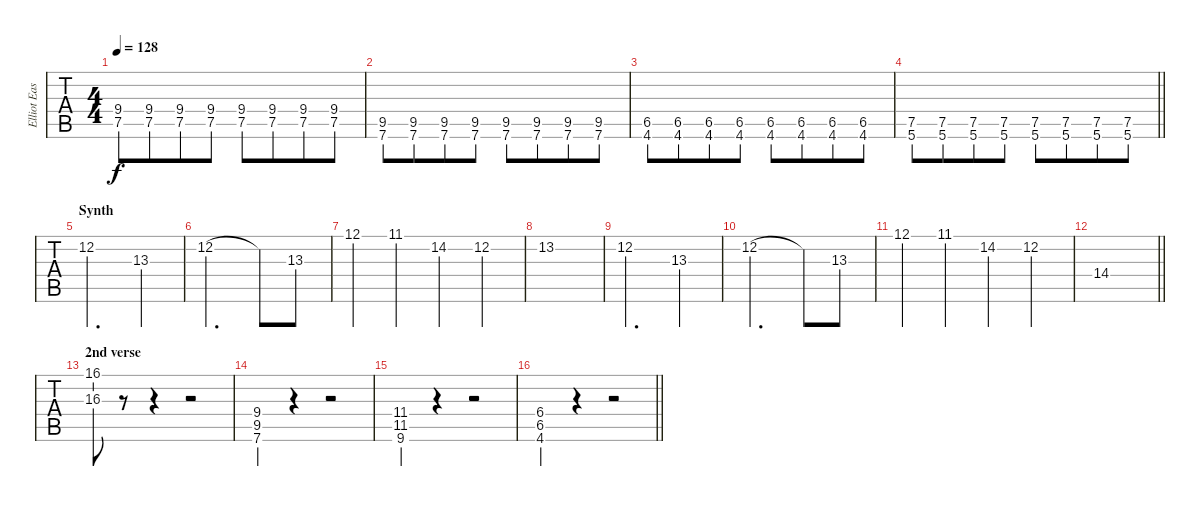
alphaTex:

\track ("Elliot Easton - Lead Guitar" "Elliot Eas") {instrument overdrivenguitar}
\staff {tabs}
\tuning (E4 B3 G3 D3 A2 E2) {hide}
\ts (4 4)
\tempo 128
\clef g2
\ks c
(9.4 7.5).8{dy f} (9.4 7.5).8{beam merge} (9.4 7.5).8 (9.4 7.5).8 (9.4 7.5).8 (9.4 7.5).8{beam merge} (9.4 7.5).8 (9.4 7.5).8 |
(9.5 7.6).8 (9.5 7.6).8{beam merge} (9.5 7.6).8 (9.5 7.6).8 (9.5 7.6).8 (9.5 7.6).8{beam merge} (9.5 7.6).8 (9.5 7.6).8 |
(6.5 4.6).8 (6.5 4.6).8{beam merge} (6.5 4.6).8 (6.5 4.6).8 (6.5 4.6).8 (6.5 4.6).8{beam merge} (6.5 4.6).8 (6.5 4.6).8 |
\barLineRight lightlight
(7.5 5.6).8 (7.5 5.6).8{beam merge} (7.5 5.6).8 (7.5 5.6).8 (7.5 5.6).8 (7.5 5.6).8{beam merge} (7.5 5.6).8 (7.5 5.6).8 |
\section ("" "Synth")
12.2.2{d instrument lead2sawtooth} 13.3.4 |
12.2.2{d} 12.2{t}.8 13.3.8 |
12.1.4 11.1.4 14.2.4 12.2.4 |
13.2.1 |
12.2.2{d} 13.3.4 |
12.2.2{d} 12.2{t}.8 13.3.8 |
12.1.4 11.1.4 14.2.4 12.2.4 |
\barLineRight lightlight
14.4.1 |
\section ("" "2nd verse")
(16.1 16.3).8 r.8 r.4 r.2 |
(9.4 9.5 7.6).4{instrument overdrivenguitar} r.4 r.2 |
(11.4 11.5 9.6).4 r.4 r.2 |
\barLineRight lightlight
(6.4 6.5 4.6).4 r.4 r.2
